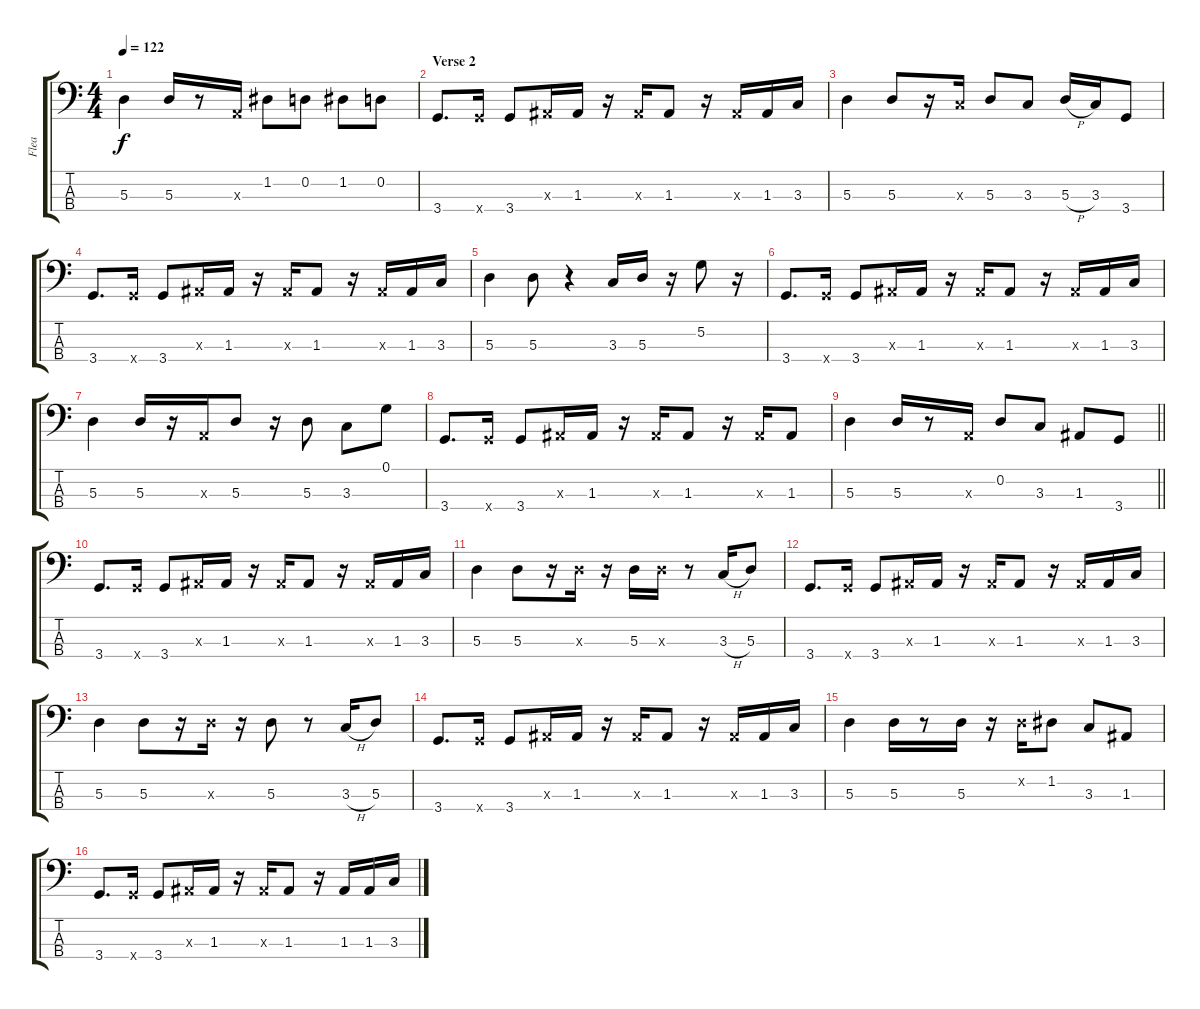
\track ("Flea" "Flea") {instrument electricbassfinger}
\staff {score tabs}
\tuning (G2 D2 A1 E1) {hide}
\ts (4 4)
\tempo 122
\clef f4
\ks c
5.3.4{dy f} 5.3.16 r.8 0.3{x}.16 1.2.8 0.2.8 1.2.8 0.2.8 |
\section ("" "Verse 2")
3.4.8{d} 3.4{x}.16 3.4.8 1.3{x}.16 1.3.16 r.16 1.3{x}.16 1.3.8 r.16 1.3{x}.16 1.3.16 3.3.16 |
5.3.4 5.3.8 r.16 3.3{x}.16 5.3.8 3.3.8 5.3{h}.16 3.3.16 3.4.8 |
3.4.8{d} 3.4{x}.16 3.4.8 1.3{x}.16 1.3.16 r.16 1.3{x}.16 1.3.8 r.16 1.3{x}.16 1.3.16 3.3.16 |
5.3.4 5.3.8 r.4 3.3.16 5.3.16 r.16 5.2.8 r.16 |
3.4.8{d} 3.4{x}.16 3.4.8 1.3{x}.16 1.3.16 r.16 1.3{x}.16 1.3.8 r.16 1.3{x}.16 1.3.16 3.3.16 |
5.3.4 5.3.16 r.16 0.3{x}.16 5.3.8 r.16 5.3.8 3.3.8 0.1.8 |
3.4.8{d} 3.4{x}.16 3.4.8 1.3{x}.16 1.3.16 r.16 1.3{x}.16 1.3.8 r.16 1.3{x}.16 1.3.8 |
\barLineRight lightlight
5.3.4 5.3.16 r.8 0.3{x}.16 0.2.8 3.3.8 1.3.8 3.4.8 |
3.4.8{d} 3.4{x}.16 3.4.8 1.3{x}.16 1.3.16 r.16 1.3{x}.16 1.3.8 r.16 1.3{x}.16 1.3.16 3.3.16 |
5.3.4 5.3.8 r.16 5.3{x}.16 r.16 5.3.16 5.3{x}.16 r.8 3.3{h}.16 5.3.8 |
3.4.8{d} 3.4{x}.16 3.4.8 1.3{x}.16 1.3.16 r.16 1.3{x}.16 1.3.8 r.16 1.3{x}.16 1.3.16 3.3.16 |
5.3.4 5.3.8 r.16 5.3{x}.16 r.16 5.3.8 r.8 3.3{h}.16 5.3.8 |
3.4.8{d} 3.4{x}.16 3.4.8 1.3{x}.16 1.3.16 r.16 1.3{x}.16 1.3.8 r.16 1.3{x}.16 1.3.16 3.3.16 |
5.3.4 5.3.16 r.8 5.3.16 r.16 0.2{x}.16 1.2.8 3.3.8 1.3.8 |
3.4.8{d} 3.4{x}.16 3.4.8 1.3{x}.16 1.3.16 r.16 1.3{x}.16 1.3.8 r.16 1.3.16 1.3.16 3.3.16
